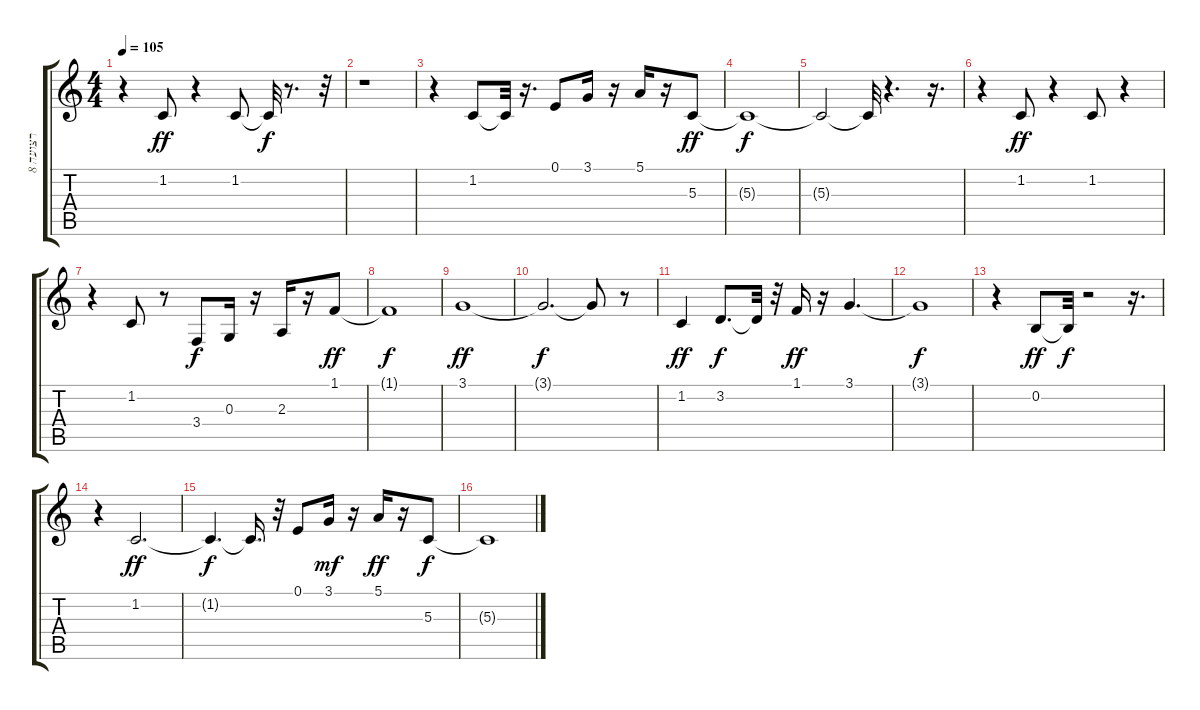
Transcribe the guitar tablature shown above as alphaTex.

\track ("רצועה 8" "רצועה 8") {instrument brasssection}
\staff {score tabs}
\tuning (E4 B3 G3 D3 A2 E2) {hide}
\ts (4 4)
\tempo 105
\clef g2
\ks c
r.4{dy ff} 1.2.8 r.4 1.2.8 1.2{t}.32{dy f} r.8{d} r.32 |
r.1 |
r.4 1.2.8 1.2{t}.32 r.16{d} 0.1.8 3.1.16 r.16 5.1.16 r.16 5.3.8{dy ff} |
5.3{t}.1{dy f} |
5.3{t}.2 5.3{t}.32 r.4{d} r.16{d} |
r.4 1.2.8{dy ff} r.4 1.2.8 r.4 |
r.4 1.2.8 r.8 3.4.8{dy f} 0.3.16 r.16 2.3.16 r.16 1.1.8{dy ff} |
1.1{t}.1{dy f} |
3.1.1{dy ff} |
3.1{t}.2{d dy f} 3.1{t}.8 r.8 |
1.2.4{dy ff} 3.2.8{d dy f} 3.2{t}.32 r.32 1.1.16{dy ff} r.16 3.1.4{d} |
3.1{t}.1{dy f} |
r.4 0.2.8{dy ff} 0.2{t}.32{dy f} r.2 r.16{d} |
r.4 1.2.2{d dy ff} |
1.2{t}.4{d dy f} 1.2{t}.16{d} r.32 0.1.8 3.1.16{dy mf} r.16 5.1.16{dy ff} r.16 5.3.8{dy f} |
5.3{t}.1
